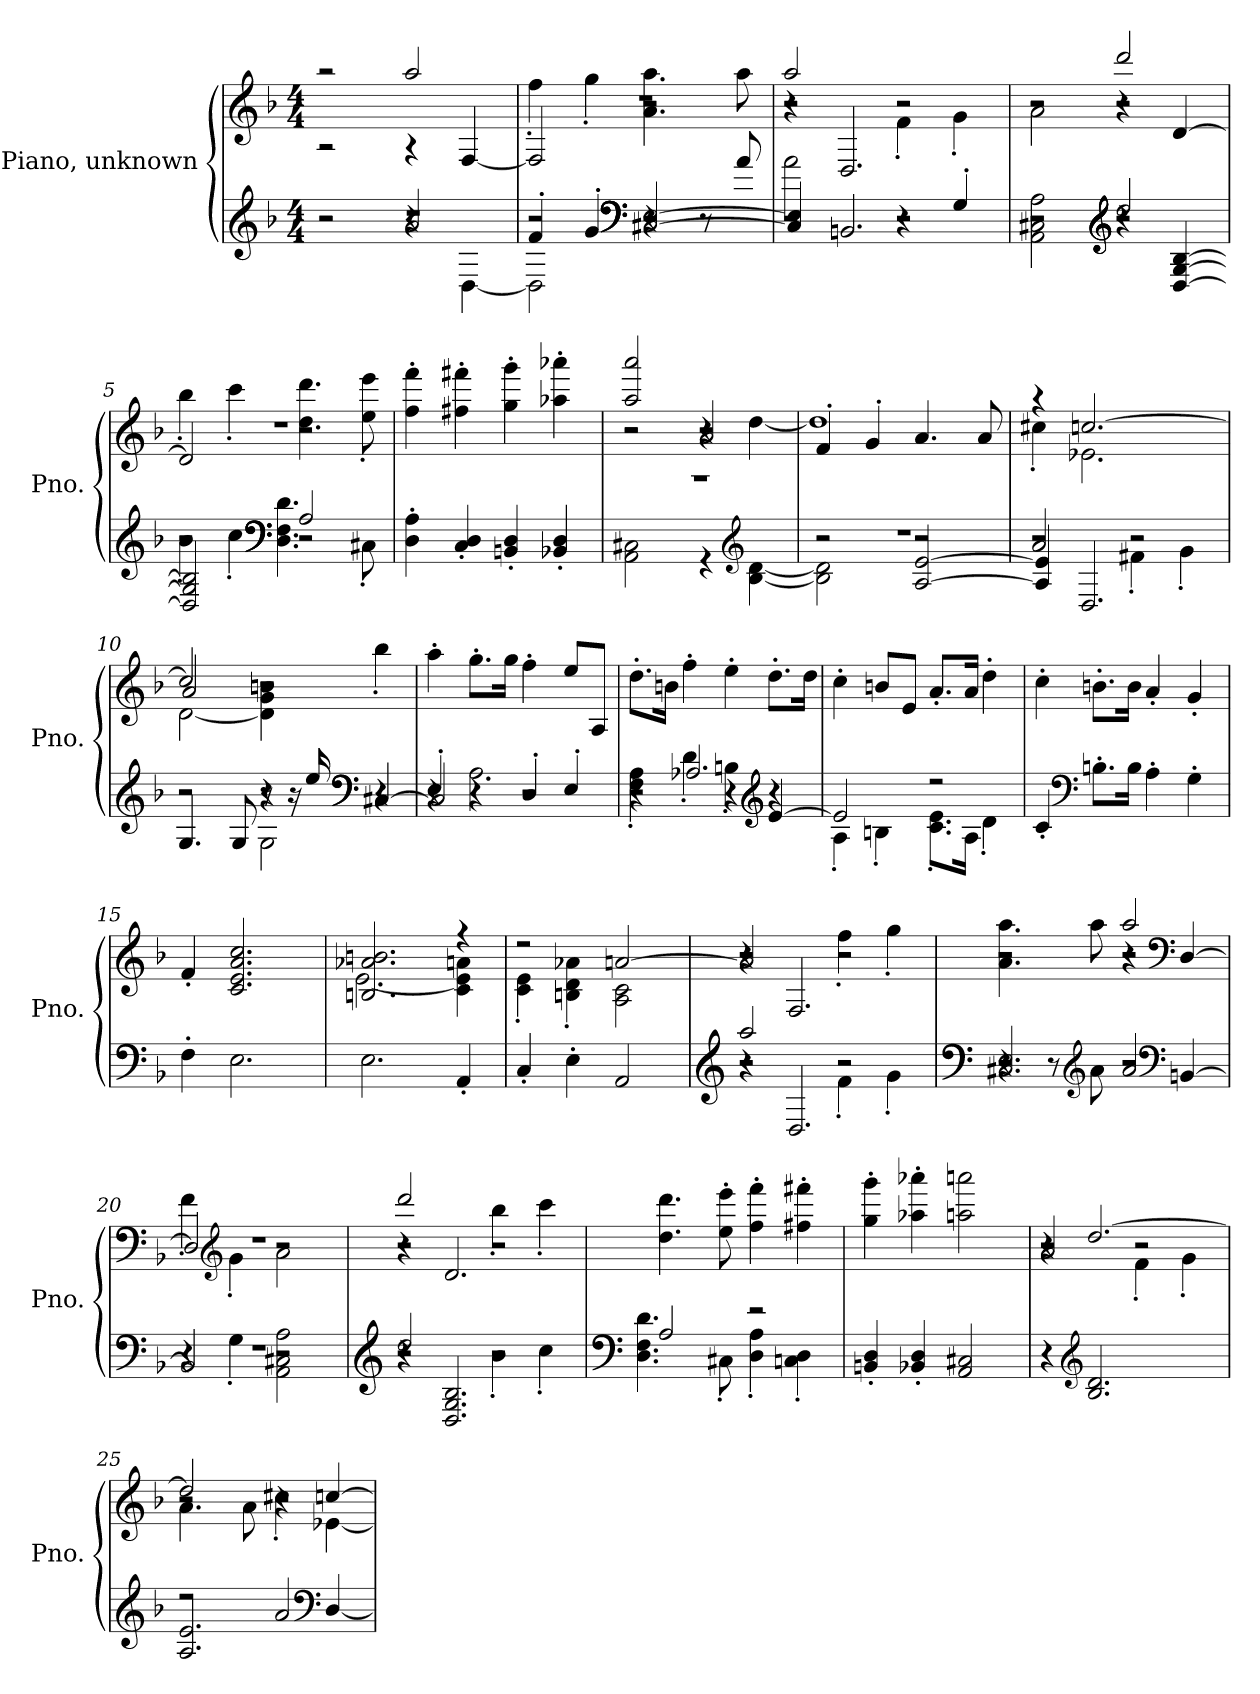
**kern	**kern
*part1	*part1
*staff2	*staff1
*I"Piano, unknown	*
*I'Pno.	*
*clefG2	*clefG2
*k[b-]	*k[b-]
*M4/4	*M4/4
*MM120	*MM120
=1	=1
*^	*^
*	*^	*	*
1r	2r	2r	2r	2r
.	4r	2a/	2aa/	4r
.	[4D\	.	.	[4F/
=2	=2	=2	=2	=2
*	*	*	*	*^
4f'/	2D\]	2r	1r	4ff'\	2F/]
4g'/	.	.	.	4gg'\	.
*clefF4	*	*	*	*	*
4r	2r	[2C#X/ [2E/	.	4.a\ 4.aa\	2r
8r	.	.	.	.	.
8a/	.	.	.	8aa\	.
=3	=3	=3	=3	=3	=3
2r	2a\	4C#/] 4E/]	2aa/	2r	4r
.	.	2.BBn/	.	.	2.D/
4r	2r	.	2r	4f'\	.
4G'/	.	.	.	4g'\	.
=4	=4	=4	=4	=4	=4
2r	2AA\ 2C#X\ 2A\	2r	2r	2a\	2r
*clefG2	*	*	*	*	*
2dd/	2r	4r	2ddd/	2r	4r
.	.	[4D/ [4G/ [4B-/	.	.	[4d/
=5	=5	=5	=5	=5	=5
2r	4b-'\	2D/] 2G/] 2B-/]	1r	4bb-'\	2d/]
.	4cc'\	.	.	4ccc'\	.
*clefF4	*	*	*	*	*
2A/	4.D\ 4.F\ 4.d\	2r	.	4.dd\ 4.ddd\	2r
.	8C#X'\	.	.	8ee\' 8eee\'	.
*v	*v	*v	*	*	*
*	*v	*v	*v
!!LO:LB:g=z
=6	=6
4D\' 4A\'	4ff\' 4fff\'
4C/' 4D/'	4ff#X\' 4fff#X\'
4BBn/' 4D/'	4gg\' 4ggg\'
4BB-X/' 4D/'	4aa-X\' 4aaa-X\'
=7	=7
*^	*^
*	*	*	*^
1r	2AA\ 2C#X\	2aa/ 2aaa/	2r	2r
.	4r	2r	4r	2a/
*clefG2	*	*	*	*
.	[4B-\ [4d\	.	[4dd\	.
*	*	*	*v	*v
=8	=8	=8	=8
*	*^	*	*
1r	2B-\] 2d\]	2r	4f'/	1dd]
.	.	.	4g'/	.
.	2r	[2A/ [2e/	4.a/	.
.	.	.	8a/	.
=9	=9	=9	=9	=9
2a/	2r	4A/] 4e/]	4r	4cc#X'\
.	.	2.D/	[2.ccn/	2.e-X\
2r	4f#X'\	.	.	.
.	4g'\	.	.	.
=10	=10	=10	=10	=10
*	*	*	*	*^
4.G/	2r	2r	2cc/]	[2d\	2a/
8G/	.	.	.	.	.
8r	2G\	4r	2r	4d\] 4g\ 4bn\	2r
16r	.	.	.	.	.
16ee/	.	.	.	.	.
*clefF4	*	*	*	*	*
4r	.	[4C#X/	.	4bb-'\	.
*	*	*	*v	*v	*v
!!LO:LB:g=z
=11	=11	=11	=11
4E'/	4r	2C#/]	4aa'\
4r	2.A\	.	8.gg'\L
.	.	.	16gg\Jk
4D'/	.	2r	4ff'\
4E'/	.	.	8ee/L
.	.	.	8A/J
=12	=12	=12	=12
2r	4F\' 4A\'	4r	8.dd'\L
.	.	.	16bn\Jk
.	4d'\	2.A-X/	4ff'\
4r	4Bn'\	.	4ee'\
*clefG2	*	*	*
[4e/	4r	.	8.dd'\L
.	.	.	16dd\Jk
*	*v	*v	*
=13	=13	=13
2e/]	4A'\	4cc'\
.	4Bn'\	8bn/L
.	.	8e/J
2r	8.c\' 8.e\'L	8.a'/L
.	16A\Jk	16a/Jk
.	4d'\	4dd'\
*v	*v	*
=14	=14
4c'/	4cc'\
*clefF4	*
8.Bn'\L	8.bn'\L
16B\Jk	16b\Jk
4A'\	4a'/
4G'\	4g'/
=15	=15
4F'\	4f'/
2.E\	2.c/ 2.e/ 2.a/ 2.cc/
!!LO:LB:g=z
=16	=16
*	*^
2.E\	2.Bn/ 2.a-X/ 2.bn/	[2.e\
4AA'/	4r	4c\ 4e\] 4an\
=17	=17	=17
4C'/	2r	4c\' 4e\'
4E'\	.	4Bn\' 4d\' 4a-X\'
2AA/	[2an/	2A\ 2c\
*	*v	*v
=18	=18
*clefG2	*
*^	*^
*	*^	*	*^
2aa/	2r	4r	2a/]	2r	4r
.	.	2.D/	.	.	2.F/
2r	4f'\	.	2r	4ff'\	.
.	4g'\	.	.	4gg'\	.
=19	=19	=19	=19	=19	=19
*clefF4	*	*	*	*	*
2r	4r	2.C#X/ 2.E/	2r	4.a\ 4.aa\	2r
.	8r	.	.	.	.
*clefG2	*	*	*	*	*
.	8a\	.	.	8aa\	.
2a/	2r	.	2aa/	2r	4r
*clefF4	*	*	*clefF4	*	*
.	.	[4BBn/	.	.	[4D/
=20	=20	=20	=20	=20	=20
1r	4r	2BB/]	1r	4f'\	2D/]
*	*	*	*clefG2	*	*
.	4G'\	.	.	4g'\	.
.	2AA\ 2C#X\ 2A\	2r	.	2a\	2r
!!LO:LB:g=z	!!	!!
=21	=21	=21	=21	=21	=21
*clefG2	*	*	*	*	*
2dd/	2r	4r	2ddd/	2r	4r
.	.	2.D/ 2.G/ 2.B-/	.	.	2.d/
2r	4b-'\	.	2r	4bb-'\	.
.	4cc'\	.	.	4ccc'\	.
*v	*v	*v	*	*	*
*	*v	*v	*v
=22	=22
*clefF4	*
*^	*
2A/	4.D\ 4.F\ 4.d\	4.dd\ 4.ddd\
.	8C#X'\	8ee\' 8eee\'
2r	4D\' 4A\'	4ff\' 4fff\'
.	4Cn\' 4D\'	4ff#X\' 4fff#X\'
*v	*v	*
=23	=23
4BBn/' 4D/'	4gg\' 4ggg\'
4BB-X/' 4D/'	4aa-X\' 4aaa-X\'
2AA/ 2C#X/	2aan\ 2aaan\
=24	=24
*	*^
*	*	*^
4r	4r	2r	2a/
*clefG2	*	*	*
2.B-/ 2.d/	[2.dd/	.	.
.	.	4f'\	2r
.	.	4g'\	.
=25	=25	=25	=25
*^	*	*	*
2r	2.A/ 2.e/	2dd/]	4.a\	2r
.	.	.	8a\	.
2a/	.	2r	4cc#X'\	4r
*clefF4	*	*	*	*
.	[4D/	.	[4e-X\	[4ccn/
*v	*v	*	*	*
*	*v	*v	*v
=	=
*-	*-
